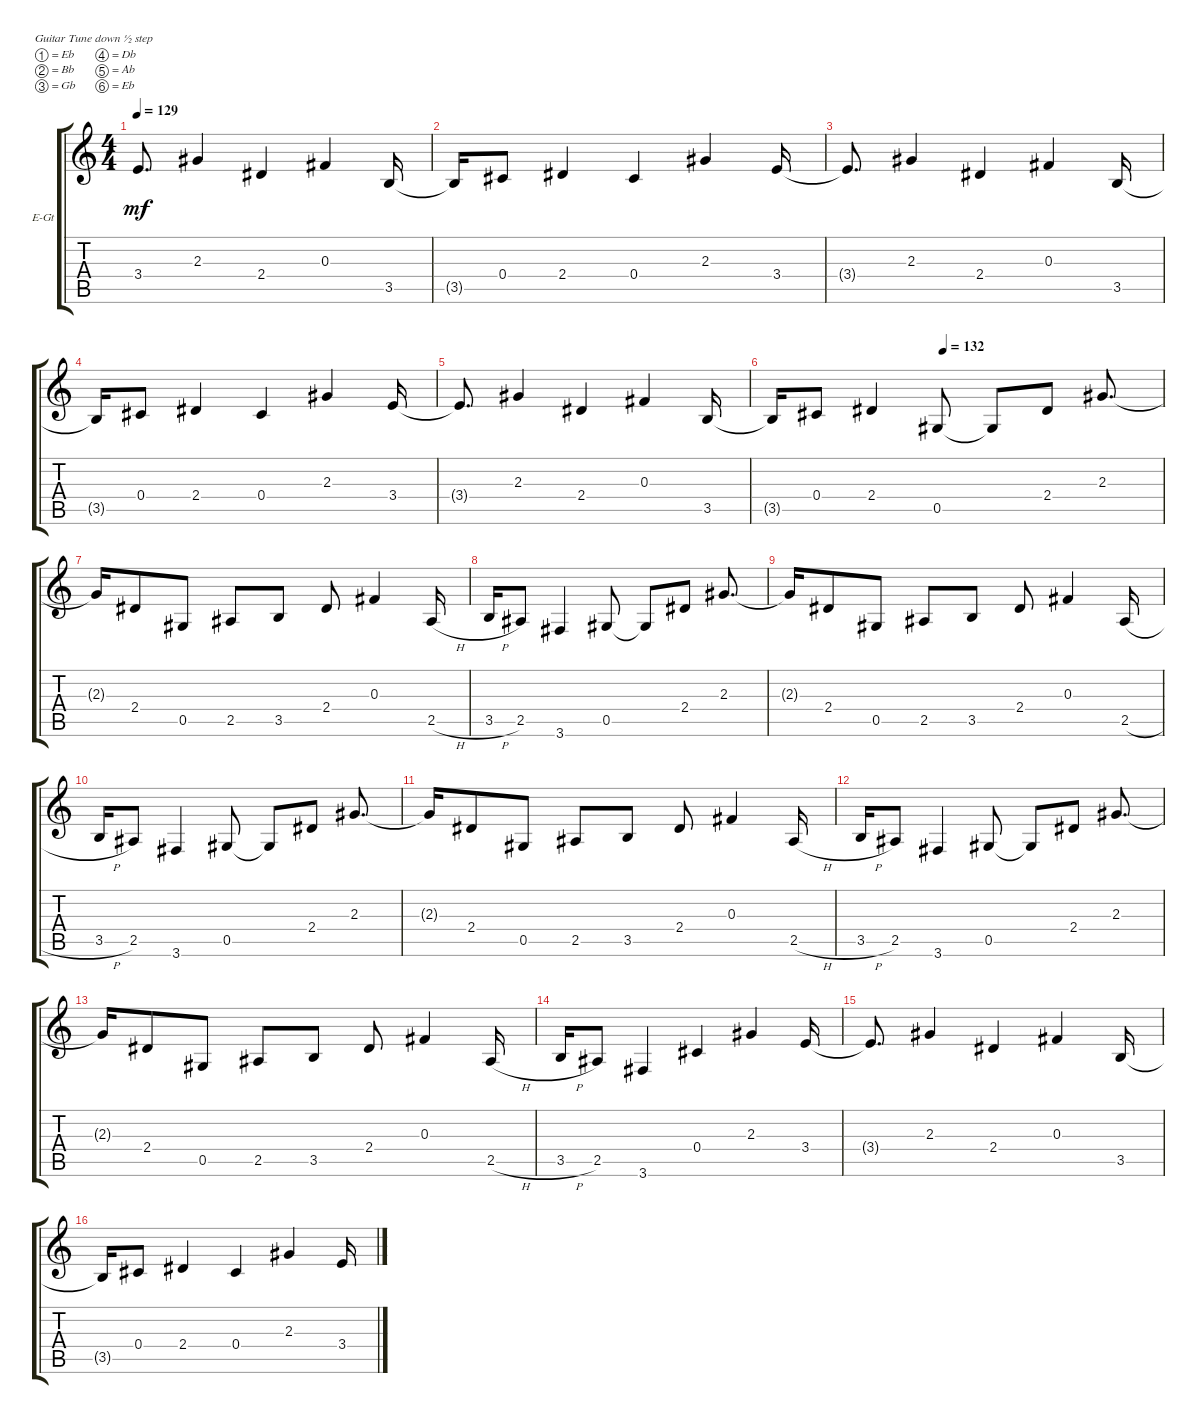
\defaultSystemsLayout 4
\bracketExtendMode groupsimilarinstruments
\firstSystemTrackNameOrientation horizontal
\otherSystemsTrackNameOrientation horizontal
\track ("Electric Guitar" "E-Gt") {instrument electricguitarclean}
\staff {score tabs}
\tuning (Eb4 Bb3 Gb3 Db3 Ab2 Eb2)
\ts (4 4)
\tempo 129
\clef g2
\ks c
3.4{t}.8{d dy mf} 2.3.4 2.4.4 0.3.4 3.5.16 |
3.5{t}.16 0.4.8 2.4.4 0.4.4 2.3.4 3.4.16 |
3.4{t}.8{d} 2.3.4 2.4.4 0.3.4 3.5.16 |
3.5{t}.16 0.4.8 2.4.4 0.4.4 2.3.4 3.4.16 |
3.4{t}.8{d} 2.3.4 2.4.4 0.3.4 3.5.16 |
\tempo (132 0.44)
3.5{t}.16 0.4.8 2.4.4 0.5.8 0.5{t}.8 2.4.8 2.3.8{d} |
2.3{t}.16 2.4.8 0.5.8 2.5.8 3.5.8 2.4.8 0.3.4 2.5{h}.16 |
3.5{h}.16 2.5.8 3.6.4 0.5.8 0.5{t}.8 2.4.8 2.3.8{d} |
2.3{t}.16 2.4.8 0.5.8 2.5.8 3.5.8 2.4.8 0.3.4 2.5{h}.16 |
3.5{h}.16 2.5.8 3.6.4 0.5.8 0.5{t}.8 2.4.8 2.3.8{d} |
2.3{t}.16 2.4.8 0.5.8 2.5.8 3.5.8 2.4.8 0.3.4 2.5{h}.16 |
3.5{h}.16 2.5.8 3.6.4 0.5.8 0.5{t}.8 2.4.8 2.3.8{d} |
2.3{t}.16 2.4.8 0.5.8 2.5.8 3.5.8 2.4.8 0.3.4 2.5{h}.16 |
3.5{h}.16 2.5.8 3.6.4 0.4.4 2.3.4 3.4.16 |
3.4{t}.8{d} 2.3.4 2.4.4 0.3.4 3.5.16 |
3.5{t}.16 0.4.8 2.4.4 0.4.4 2.3.4 3.4.16
